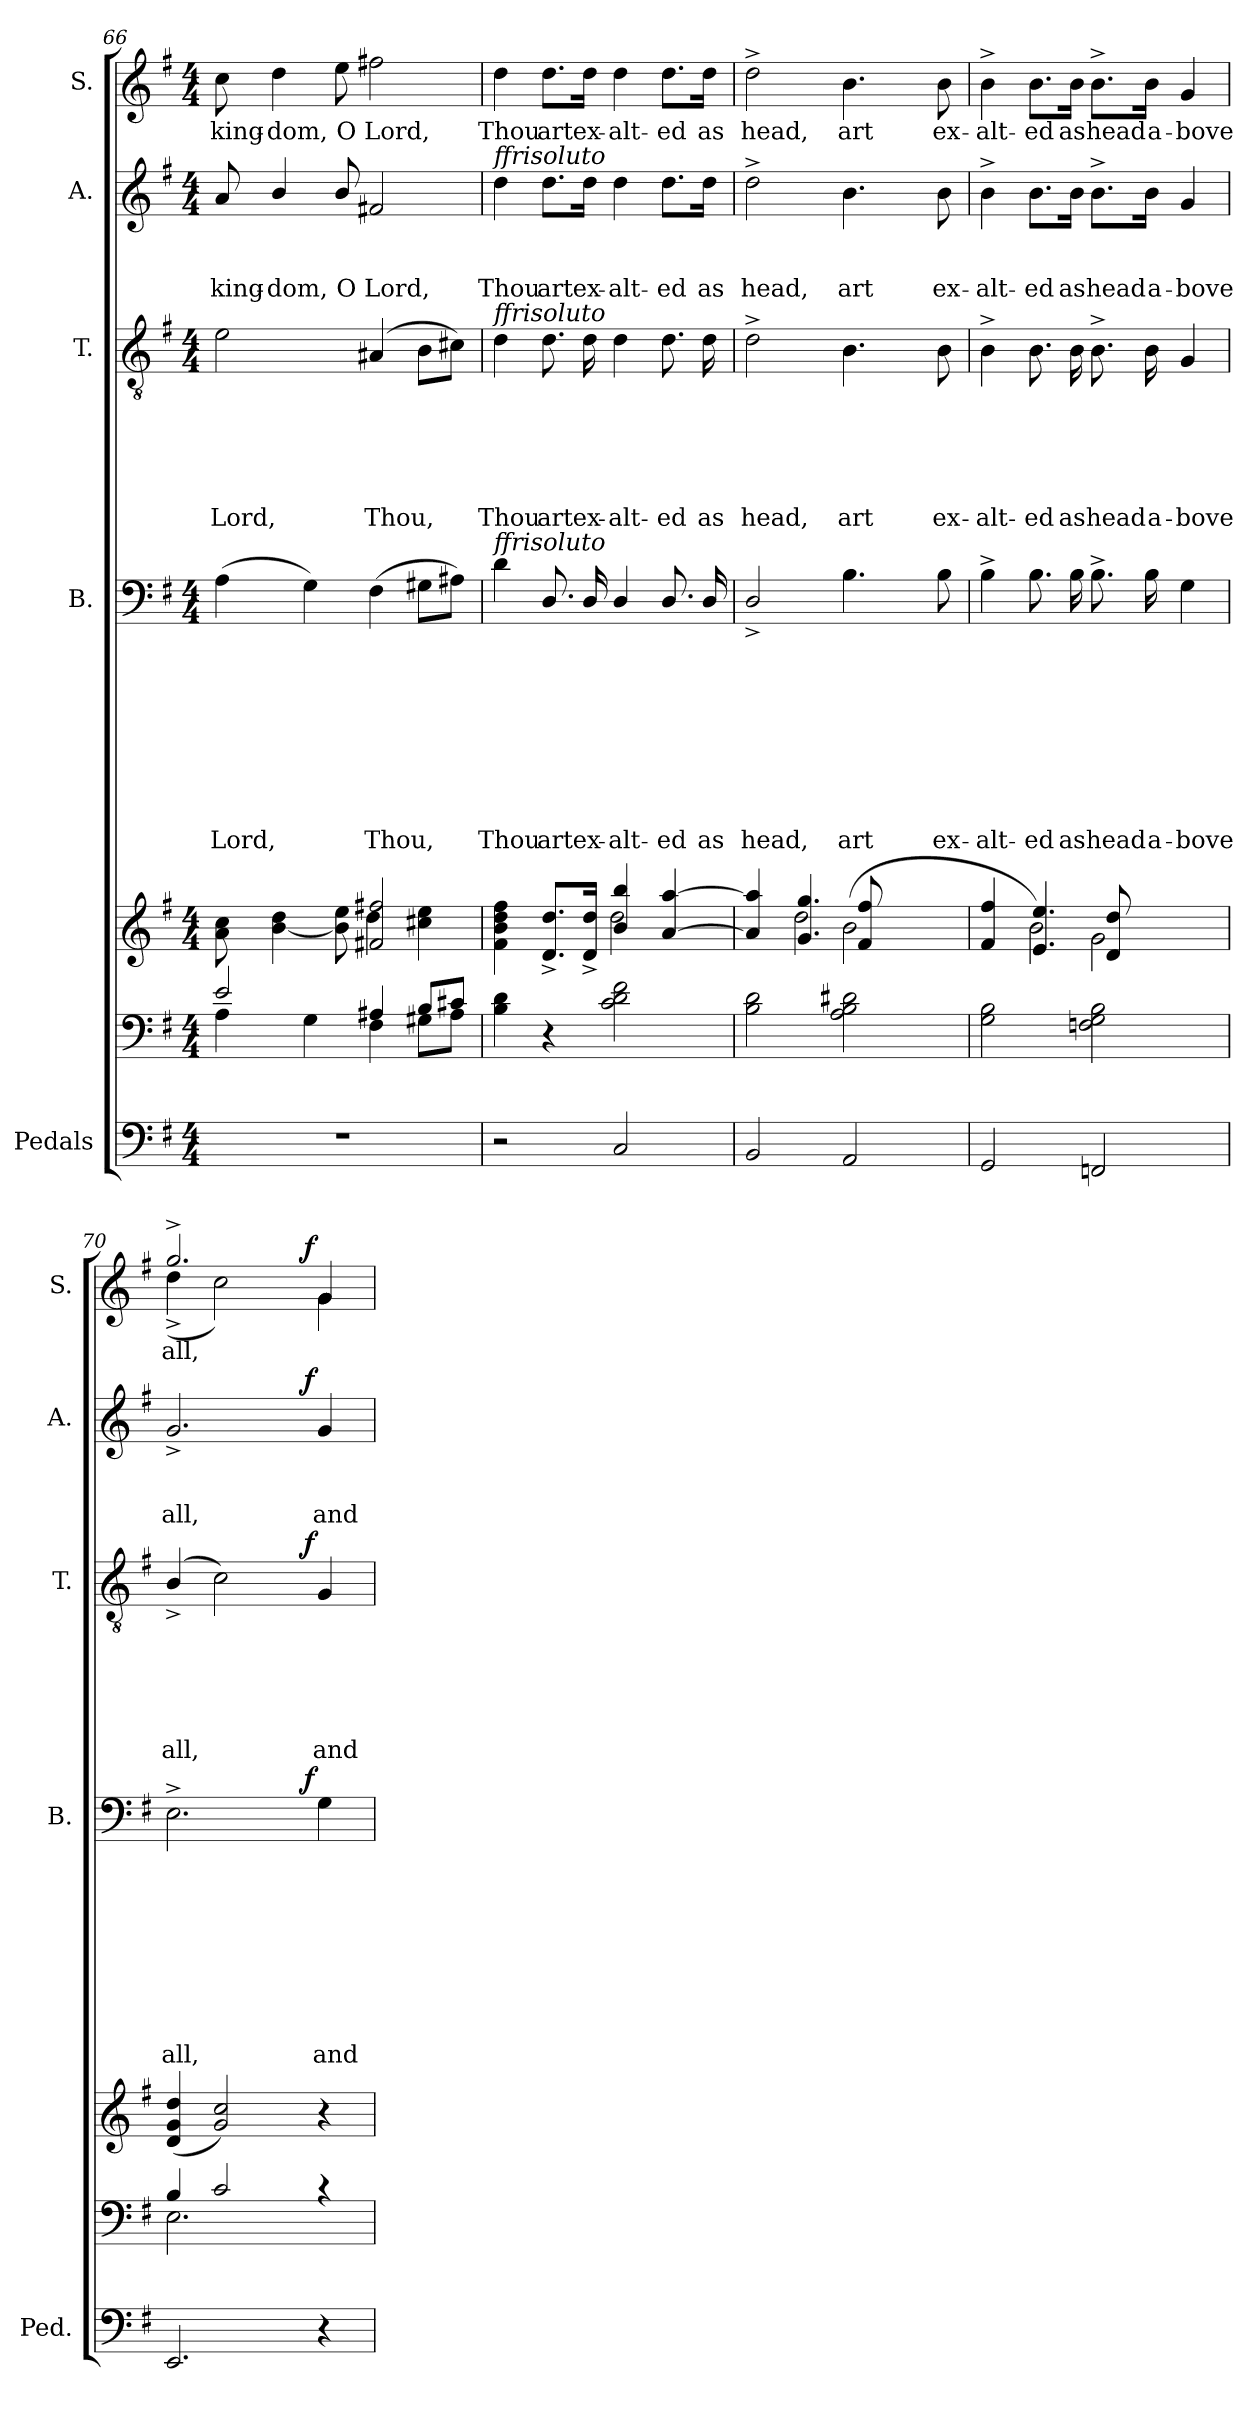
**kern	**kern	**kern	**kern	**text	**text	**text	**text	**text	**text	**text	**text	**text	**dynam	**kern	**text	**text	**text	**text	**text	**text	**dynam	**kern	**text	**text	**text	**dynam	**kern	**text	**dynam
*part7	*part6	*part5	*part4	*part4	*part4	*part4	*part4	*part4	*part4	*part4	*part4	*part4	*part4	*part3	*part3	*part3	*part3	*part3	*part3	*part3	*part3	*part2	*part2	*part2	*part2	*part2	*part1	*part1	*part1
*staff7	*staff6	*staff5	*staff4	*staff4	*staff4	*staff4	*staff4	*staff4	*staff4	*staff4	*staff4	*staff4	*staff4	*staff3	*staff3	*staff3	*staff3	*staff3	*staff3	*staff3	*staff3	*staff2	*staff2	*staff2	*staff2	*staff2	*staff1	*staff1	*staff1
*I"Pedals	*	*	*I"B.	*	*	*	*	*	*	*	*	*	*	*I"T.	*	*	*	*	*	*	*	*I"A.	*	*	*	*	*I"S.	*	*
*I'Ped.	*	*	*I'B.	*	*	*	*	*	*	*	*	*	*	*I'T.	*	*	*	*	*	*	*	*I'A.	*	*	*	*	*I'S.	*	*
*clefF4	*clefF4	*clefG2	*clefF4	*	*	*	*	*	*	*	*	*	*	*clefGv2	*	*	*	*	*	*	*	*clefG2	*	*	*	*	*clefG2	*	*
*k[f#]	*k[f#]	*k[f#]	*k[f#]	*	*	*	*	*	*	*	*	*	*	*k[f#]	*	*	*	*	*	*	*	*k[f#]	*	*	*	*	*k[f#]	*	*
*G:	*G:	*G:	*G:	*	*	*	*	*	*	*	*	*	*	*G:	*	*	*	*	*	*	*	*G:	*	*	*	*	*G:	*	*
*M4/4	*M4/4	*M4/4	*M4/4	*	*	*	*	*	*	*	*	*	*	*M4/4	*	*	*	*	*	*	*	*M4/4	*	*	*	*	*M4/4	*	*
=66	=66	=66	=66	=66	=66	=66	=66	=66	=66	=66	=66	=66	=66	=66	=66	=66	=66	=66	=66	=66	=66	=66	=66	=66	=66	=66	=66	=66	=66
*	*^	*^	*	*	*	*	*	*	*	*	*	*	*	*	*	*	*	*	*	*	*	*	*	*	*	*	*	*	*
!	!	!	!	!	!	!	!	!	!	!	!	!	!	!LO:LY:b	!	!	!	!	!	!	!	!LO:LY:b	!	!	!	!	!LO:LY:b	!	!	!LO:LY:b	!
1r	2e/	4A\	2ryy	8a\ 8cc\	(>4A\	.	.	.	.	.	.	.	.	Lord,	.	2e\	.	.	.	.	.	Lord,	.	8a/	.	.	king-	.	8cc\	king-	.
!	!	!	!	!	!	!	!	!	!	!	!	!	!	!	!	!	!	!	!	!	!	!	!	!	!	!	!LO:LY:b	!	!	!LO:LY:b	!
.	.	.	.	[<4b\ 4dd\	.	.	.	.	.	.	.	.	.	.	.	.	.	.	.	.	.	.	.	4b/	.	.	-dom,	.	4dd\	-dom,	.
.	.	4G\	.	.	4G\)	.	.	.	.	.	.	.	.	.	.	.	.	.	.	.	.	.	.	.	.	.	.	.	.	.	.
!	!	!	!	!	!	!	!	!	!	!	!	!	!	!	!	!	!	!	!	!	!	!	!	!	!	!	!LO:LY:b	!	!	!LO:LY:b	!
.	.	.	.	8b\] 8ee\	.	.	.	.	.	.	.	.	.	.	.	.	.	.	.	.	.	.	.	8b/	.	.	O	.	8ee\	O	.
!	!	!	!	!	!	!	!	!	!	!	!	!	!	!LO:LY:b	!	!	!	!	!	!	!	!LO:LY:b	!	!	!	!	!LO:LY:b	!	!	!LO:LY:b	!
.	4A#X/	4F#\	2f#X/ 2ff#X/	4dd\	(>4F#\	.	.	.	.	.	.	.	.	Thou,	.	(<4A#X/	.	.	.	.	.	Thou,	.	2f#X/	.	.	Lord,	.	2ff#X\	Lord,	.
.	8B/L	8G#X\L	.	4cc#X\ 4ee\	8G#X\L	.	.	.	.	.	.	.	.	.	.	8B\L	.	.	.	.	.	.	.	.	.	.	.	.	.	.	.
.	8c#X/J	8A#\J	.	.	8A#X\J)	.	.	.	.	.	.	.	.	.	.	8c#X\J)	.	.	.	.	.	.	.	.	.	.	.	.	.	.	.
=67	=67	=67	=67	=67	=67	=67	=67	=67	=67	=67	=67	=67	=67	=67	=67	=67	=67	=67	=67	=67	=67	=67	=67	=67	=67	=67	=67	=67	=67	=67	=67
!	!	!	!	!	!	!	!	!	!	!	!	!	!	!	!	!	!	!	!	!	!	!	!	!LO:TX:a:i:t=ffrisoluto	!	!	!	!	!	!	!
!	!	!	!	!	!	!	!	!	!	!	!	!	!	!	!	!LO:TX:a:i:t=ffrisoluto	!	!	!	!	!	!	!	!	!	!	!	!	!	!	!
!	!	!	!	!	!LO:TX:a:i:t=ffrisoluto	!	!	!	!	!	!	!	!	!	!	!	!	!	!	!	!	!	!	!	!	!	!	!	!	!	!
!	!LO:TX:a:i:t=ffrisoluto	!	!	!	!	!	!	!	!	!	!	!	!	!	!	!	!	!	!	!	!	!	!	!	!	!	!	!	!	!	!
!	!	!	!	!	!	!	!	!	!	!	!	!	!	!LO:LY:b	!	!	!	!	!	!	!	!LO:LY:b	!	!	!	!	!LO:LY:b	!	!	!LO:LY:b	!
*	*v	*v	*	*	*	*	*	*	*	*	*	*	*	*	*	*	*	*	*	*	*	*	*	*	*	*	*	*	*	*	*
2r	4B\ 4d\	4ryy	4f#\ 4b\ 4dd\ 4ff#\	4d\	.	.	.	.	.	.	.	.	Thou	.	4d\	.	.	.	.	.	Thou	.	4dd\	.	.	Thou	.	4dd\	Thou	.
!	!	!	!	!	!	!	!	!	!	!	!	!	!LO:LY:b	!	!	!	!	!	!	!	!LO:LY:b	!	!	!	!	!LO:LY:b	!	!	!LO:LY:b	!
.	4r	8.d/^> 8.dd/^>L	4ryy	8.D/	.	.	.	.	.	.	.	.	art	.	8.d\	.	.	.	.	.	art	.	8.dd\L	.	.	art	.	8.dd\L	art	.
!	!	!	!	!	!	!	!	!	!	!	!	!	!LO:LY:b	!	!	!	!	!	!	!	!LO:LY:b	!	!	!	!	!LO:LY:b	!	!	!LO:LY:b	!
.	.	16d/^> 16dd/^>Jk	.	16D/	.	.	.	.	.	.	.	.	ex-	.	16d\	.	.	.	.	.	ex-	.	16dd\Jk	.	.	ex-	.	16dd\Jk	ex-	.
!	!	!	!	!	!	!	!	!	!	!	!	!	!LO:LY:b	!	!	!	!	!	!	!	!LO:LY:b	!	!	!	!	!LO:LY:b	!	!	!LO:LY:b	!
2C/	2c\ 2d\ 2f#\	4b/ 4bb/	2dd\	4D/	.	.	.	.	.	.	.	.	-alt-	.	4d\	.	.	.	.	.	-alt-	.	4dd\	.	.	-alt-	.	4dd\	-alt-	.
!	!	!	!	!	!	!	!	!	!	!	!	!	!LO:LY:b	!	!	!	!	!	!	!	!LO:LY:b	!	!	!	!	!LO:LY:b	!	!	!LO:LY:b	!
.	.	[<4a/ [<4aa/	.	8.D/	.	.	.	.	.	.	.	.	-ed	.	8.d\	.	.	.	.	.	-ed	.	8.dd\L	.	.	-ed	.	8.dd\L	-ed	.
!	!	!	!	!	!	!	!	!	!	!	!	!	!LO:LY:b	!	!	!	!	!	!	!	!LO:LY:b	!	!	!	!	!LO:LY:b	!	!	!LO:LY:b	!
.	.	.	.	16D/	.	.	.	.	.	.	.	.	as	.	16d\	.	.	.	.	.	as	.	16dd\Jk	.	.	as	.	16dd\Jk	as	.
!!LO:LB:g=z
=68	=68	=68	=68	=68	=68	=68	=68	=68	=68	=68	=68	=68	=68	=68	=68	=68	=68	=68	=68	=68	=68	=68	=68	=68	=68	=68	=68	=68	=68	=68
*	*	*^	*^	*	*	*	*	*	*	*	*	*	*	*	*	*	*	*	*	*	*	*	*	*	*	*	*	*	*	*
!	!	!	!	!	!	!	!	!	!	!	!	!	!	!	!LO:LY:b	!	!	!	!	!	!	!	!LO:LY:b	!	!	!	!	!LO:LY:b	!	!	!LO:LY:b	!
2BB/	2B\ 2d\	4a/] 4aa/]	4ryy	2ryy	2ryy	2D^>/	.	.	.	.	.	.	.	.	head,	.	2d^>\	.	.	.	.	.	head,	.	2dd^>\	.	.	head,	.	2dd^>\	head,	.
.	.	2dd\	4.g/ 4.gg/	.	.	.	.	.	.	.	.	.	.	.	.	.	.	.	.	.	.	.	.	.	.	.	.	.	.	.	.	.
!	!	!	!	!	!	!	!	!	!	!	!	!	!	!	!LO:LY:b	!	!	!	!	!	!	!	!LO:LY:b	!	!	!	!	!LO:LY:b	!	!	!LO:LY:b	!
2AA/	2A\ 2B\ 2d#X\	.	.	(>2b\	8f#/ 8ff#/	4.B\	.	.	.	.	.	.	.	.	art	.	4.B\	.	.	.	.	.	art	.	4.b\	.	.	art	.	4.b\	art	.
.	.	.	4.ryy	.	4.ryy	.	.	.	.	.	.	.	.	.	.	.	.	.	.	.	.	.	.	.	.	.	.	.	.	.	.	.
.	.	4ryy	.	.	.	.	.	.	.	.	.	.	.	.	.	.	.	.	.	.	.	.	.	.	.	.	.	.	.	.	.	.
!	!	!	!	!	!	!	!	!	!	!	!	!	!	!	!LO:LY:b	!	!	!	!	!	!	!	!LO:LY:b	!	!	!	!	!LO:LY:b	!	!	!LO:LY:b	!
.	.	.	.	.	.	8B\	.	.	.	.	.	.	.	.	ex-	.	8B\	.	.	.	.	.	ex-	.	8b\	.	.	ex-	.	8b\	ex-	.
=69	=69	=69	=69	=69	=69	=69	=69	=69	=69	=69	=69	=69	=69	=69	=69	=69	=69	=69	=69	=69	=69	=69	=69	=69	=69	=69	=69	=69	=69	=69	=69	=69
!	!	!	!	!	!	!	!	!	!	!	!	!	!	!	!LO:LY:b	!	!	!	!	!	!	!	!LO:LY:b	!	!	!	!	!LO:LY:b	!	!	!LO:LY:b	!
2GG/	2G\ 2B\	4f#/ 4ff#/	4ryy	2ryy	2ryy	4B^>\	.	.	.	.	.	.	.	.	-alt-	.	4B^>\	.	.	.	.	.	-alt-	.	4b^>\	.	.	-alt-	.	4b^>\	-alt-	.
!	!	!	!	!	!	!	!	!	!	!	!	!	!	!	!LO:LY:b	!	!	!	!	!	!	!	!LO:LY:b	!	!	!	!	!LO:LY:b	!	!	!LO:LY:b	!
.	.	2b\)	4.e/ 4.ee/	.	.	8.B\	.	.	.	.	.	.	.	.	-ed	.	8.B\	.	.	.	.	.	-ed	.	8.b\L	.	.	-ed	.	8.b\L	-ed	.
!	!	!	!	!	!	!	!	!	!	!	!	!	!	!	!LO:LY:b	!	!	!	!	!	!	!	!LO:LY:b	!	!	!	!	!LO:LY:b	!	!	!LO:LY:b	!
.	.	.	.	.	.	16B\	.	.	.	.	.	.	.	.	as	.	16B\	.	.	.	.	.	as	.	16b\Jk	.	.	as	.	16b\Jk	as	.
!	!	!	!	!	!	!	!	!	!	!	!	!	!	!	!LO:LY:b	!	!	!	!	!	!	!	!LO:LY:b	!	!	!	!	!LO:LY:b	!	!	!LO:LY:b	!
2FFn/	2Fn\ 2G\ 2B\	.	.	2g\	8d/ 8dd/	8.B^>\	.	.	.	.	.	.	.	.	head	.	8.B^>\	.	.	.	.	.	head	.	8.b^>\L	.	.	head	.	8.b^>\L	head	.
.	.	.	4.ryy	.	4.ryy	.	.	.	.	.	.	.	.	.	.	.	.	.	.	.	.	.	.	.	.	.	.	.	.	.	.	.
!	!	!	!	!	!	!	!	!	!	!	!	!	!	!	!LO:LY:b	!	!	!	!	!	!	!	!LO:LY:b	!	!	!	!	!LO:LY:b	!	!	!LO:LY:b	!
.	.	.	.	.	.	16B\	.	.	.	.	.	.	.	.	a-	.	16B\	.	.	.	.	.	a-	.	16b\Jk	.	.	a-	.	16b\Jk	a-	.
!	!	!	!	!	!	!	!	!	!	!	!	!	!	!	!LO:LY:b	!	!	!	!	!	!	!	!LO:LY:b	!	!	!	!	!LO:LY:b	!	!	!LO:LY:b	!
.	.	4ryy	.	.	.	4G\	.	.	.	.	.	.	.	.	-bove	.	4G/	.	.	.	.	.	-bove	.	4g/	.	.	-bove	.	4g/	-bove	.
*	*	*v	*v	*v	*v	*	*	*	*	*	*	*	*	*	*	*	*	*	*	*	*	*	*	*	*	*	*	*	*	*	*	*
=70	=70	=70	=70	=70	=70	=70	=70	=70	=70	=70	=70	=70	=70	=70	=70	=70	=70	=70	=70	=70	=70	=70	=70	=70	=70	=70	=70	=70	=70
*	*^	*	*	*	*	*	*	*	*	*	*	*	*	*	*	*	*	*	*	*	*	*	*	*	*	*	*	*	*
!	!	!	!	!	!	!	!	!	!	!	!	!	!LO:LY:b	!	!	!	!	!	!	!	!LO:LY:b	!	!	!	!	!LO:LY:b	!	!	!LO:LY:b	!
*	*	*	*	*^	*	*	*	*	*	*	*	*	*	*	*^	*	*	*	*	*	*	*	*^	*	*	*	*	*^	*	*
*	*	*	*	*	*	*	*	*	*	*	*	*	*	*	*	*	*	*	*	*	*	*	*	*	*	*	*	*	*	*	*	*^	*	*
2.EE/	4B/	2.E\	(4d/ 4g/ 4dd/	2.E^>\	2ryy	.	.	.	.	.	.	.	.	all,	.	(<4B^>/	2ryy	.	.	.	.	.	all,	.	2.g^</	2ryy	.	.	all,	.	2.gg^>/	(<4dd^<\	2ryy	all,	.
.	2c/	.	2g/ 2cc/)	.	.	.	.	.	.	.	.	.	.	.	.	2c\)	.	.	.	.	.	.	.	.	.	.	.	.	.	.	.	2cc\)	.	.	.
.	.	.	.	.	8..ryy	.	.	.	.	.	.	.	.	.	.	.	8..ryy	.	.	.	.	.	.	.	.	8..ryy	.	.	.	.	.	.	8..ryy	.	.
!	!	!	!	!	!	!	!	!	!	!	!	!	!	!	!LO:DY:a	!	!	!	!	!	!	!	!	!LO:DY:a	!	!	!	!	!	!LO:DY:a	!	!	!	!	!LO:DY:a
.	.	.	.	.	4ryy	.	.	.	.	.	.	.	.	.	f	.	4ryy	.	.	.	.	.	.	f	.	4ryy	.	.	.	f	.	.	4ryy	.	f
!	!	!	!	!	!	!	!	!	!	!	!	!	!	!LO:LY:b	!	!	!	!	!	!	!	!	!LO:LY:b	!	!	!	!	!	!LO:LY:b	!	!	!	!	!LO:LY:b	!
4r	4rc	4ryy	4r	4G\	.	.	.	.	.	.	.	.	.	and	.	4G/	.	.	.	.	.	.	and	.	4g/	.	.	.	and	.	4g/	4g\	.	.	.
.	.	.	.	.	32ryy	.	.	.	.	.	.	.	.	.	.	.	32ryy	.	.	.	.	.	.	.	.	32ryy	.	.	.	.	.	.	32ryy	.	.
*	*	*	*	*v	*v	*	*	*	*	*	*	*	*	*	*	*	*	*	*	*	*	*	*	*	*v	*v	*	*	*	*	*v	*v	*v	*	*
*	*v	*v	*	*	*	*	*	*	*	*	*	*	*	*	*v	*v	*	*	*	*	*	*	*	*	*	*	*	*	*	*	*
=	=	=	=	=	=	=	=	=	=	=	=	=	=	=	=	=	=	=	=	=	=	=	=	=	=	=	=	=	=
*-	*-	*-	*-	*-	*-	*-	*-	*-	*-	*-	*-	*-	*-	*-	*-	*-	*-	*-	*-	*-	*-	*-	*-	*-	*-	*-	*-	*-	*-
